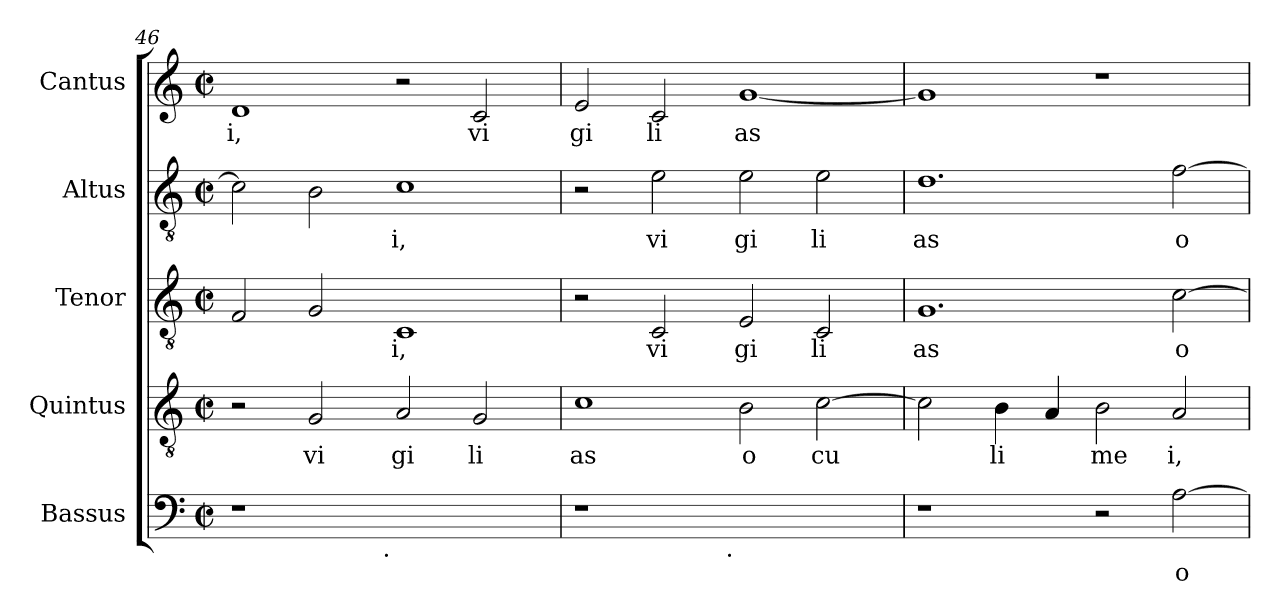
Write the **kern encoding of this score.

**kern	**text	**kern	**text	**kern	**text	**kern	**text	**kern	**text
*part5	*part5	*part4	*part4	*part3	*part3	*part2	*part2	*part1	*part1
*staff5	*staff5	*staff4	*staff4	*staff3	*staff3	*staff2	*staff2	*staff1	*staff1
*I"Bassus	*	*I"Quintus	*	*I"Tenor	*	*I"Altus	*	*I"Cantus	*
*clefF4	*	*clefGv2	*	*clefGv2	*	*clefGv2	*	*clefG2	*
*k[]	*	*k[]	*	*k[]	*	*k[]	*	*k[]	*
*C:	*	*C:	*	*C:	*	*C:	*	*C:	*
*M2/2	*	*M2/2	*	*M2/2	*	*M2/2	*	*M2/2	*
*met(c|)	*	*met(c|)	*	*met(c|)	*	*met(c|)	*	*met(c|)	*
=46	=46	=46	=46	=46	=46	=46	=46	=46	=46
!	!	!	!	!	!LO:LY:b:cj	!	!LO:LY:b:cj	!	!LO:LY:b:cj
*^	*	*	*	*	*	*	*	*	*
1r	2ryy	.	2r	.	2F/	.	2c\]	.	1d	i,
!	!	!	!	!LO:LY:b:cj	!	!LO:LY:b:cj	!	!LO:LY:b:cj	!	!
.	4...ryy	.	2G/	vi	2G/	.	2B\	.	.	.
!	!LO:TX:b:t=.	!	!	!	!	!	!	!	!	!
.	1ryy	.	.	.	.	.	.	.	.	.
!	!	!	!	!LO:LY:b:cj	!	!LO:LY:b:cj	!	!LO:LY:b:cj	!	!
1ryy	.	.	2A/	gi	1C	i,	1c	i,	2r	.
!	!	!	!	!LO:LY:b:cj	!	!	!	!	!	!LO:LY:b:cj
.	.	.	2G/	li	.	.	.	.	2c/	vi
.	32ryy	.	.	.	.	.	.	.	.	.
=47	=47	=47	=47	=47	=47	=47	=47	=47	=47	=47
!	!	!	!	!LO:LY:b:cj	!	!	!	!	!	!LO:LY:b:cj
1r	2ryy	.	1c	as	2r	.	2r	.	2e/	gi
!	!	!	!	!	!	!LO:LY:b:cj	!	!LO:LY:b:cj	!	!LO:LY:b:cj
.	4...ryy	.	.	.	2C/	vi	2e\	vi	2c/	li
!	!LO:TX:b:t=.	!	!	!	!	!	!	!	!	!
.	1ryy	.	.	.	.	.	.	.	.	.
!	!	!	!	!LO:LY:b:cj	!	!LO:LY:b:cj	!	!LO:LY:b:cj	!	!LO:LY:b:cj
1ryy	.	.	2B\	o	2E/	gi	2e\	gi	[<1g	as
!	!	!	!	!LO:LY:b:cj	!	!LO:LY:b:cj	!	!LO:LY:b:cj	!	!
.	.	.	[>2c\	cu	2C/	li	2e\	li	.	.
.	32ryy	.	.	.	.	.	.	.	.	.
=48	=48	=48	=48	=48	=48	=48	=48	=48	=48	=48
!	!	!	!	!LO:LY:b:cj	!	!LO:LY:b:cj	!	!LO:LY:b:cj	!	!LO:LY:b:cj
*v	*v	*	*	*	*	*	*	*	*	*
1r	.	2c\]	.	1.G	as	1.d	as	1g]	.
!	!	!	!LO:LY:b:cj	!	!	!	!	!	!
.	.	4B\	li	.	.	.	.	.	.
!	!	!	!LO:LY:b:cj	!	!	!	!	!	!
.	.	4A/	.	.	.	.	.	.	.
!	!	!	!LO:LY:b:cj	!	!	!	!	!	!
2r	.	2B\	me	.	.	.	.	1r	.
!	!LO:LY:b:cj	!	!LO:LY:b:cj	!	!LO:LY:b:cj	!	!LO:LY:b:cj	!	!
[>2A\	o-	2A/	i,	[>2c\	o	[>2f\	o	.	.
=	=	=	=	=	=	=	=	=	=
*-	*-	*-	*-	*-	*-	*-	*-	*-	*-
